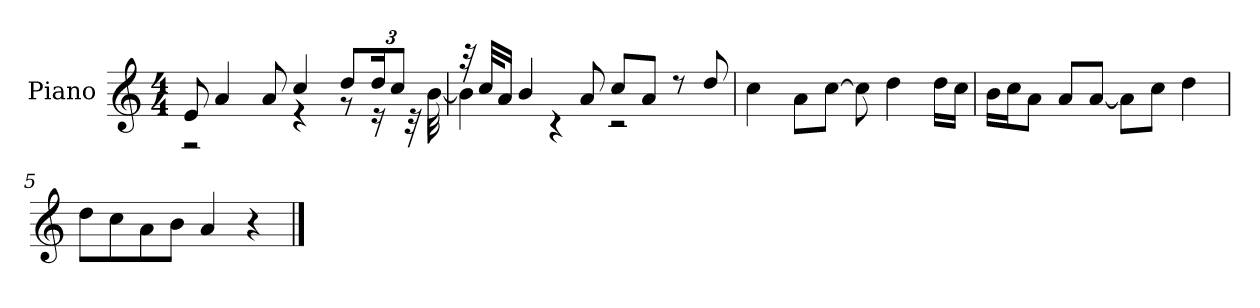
**kern
*part1
*staff1
*I"Piano
*I'P-no
*clefG2
*k[]
*M4/4
*MM90
=1
*^
8e/	2r
4a/	.
8a/	.
4cc/	4r
8dd/L	8r
*Xbrackettup	*
24dd/K	16r
12cc/J	.
.	32r
.	[32b\
=2	=2
32r	4b\]
32cc/KLL	.
16a/JJ	.
4b/	.
.	4r
8a/	.
8cc/L	2r
8a/J	.
8r	.
8dd/	.
*v	*v
=3
4cc\
8a\L
[8cc\J
8cc\]
4dd\
16dd\LL
16cc\JJ
=4
16b\LL
16cc\J
8a\J
8a/L
[8a/J
8a\L]
8cc\J
4dd\
!!LO:LB:g=z
=5
8dd\L
8cc\
8a\
8b\J
4a/
4r
==
*-
